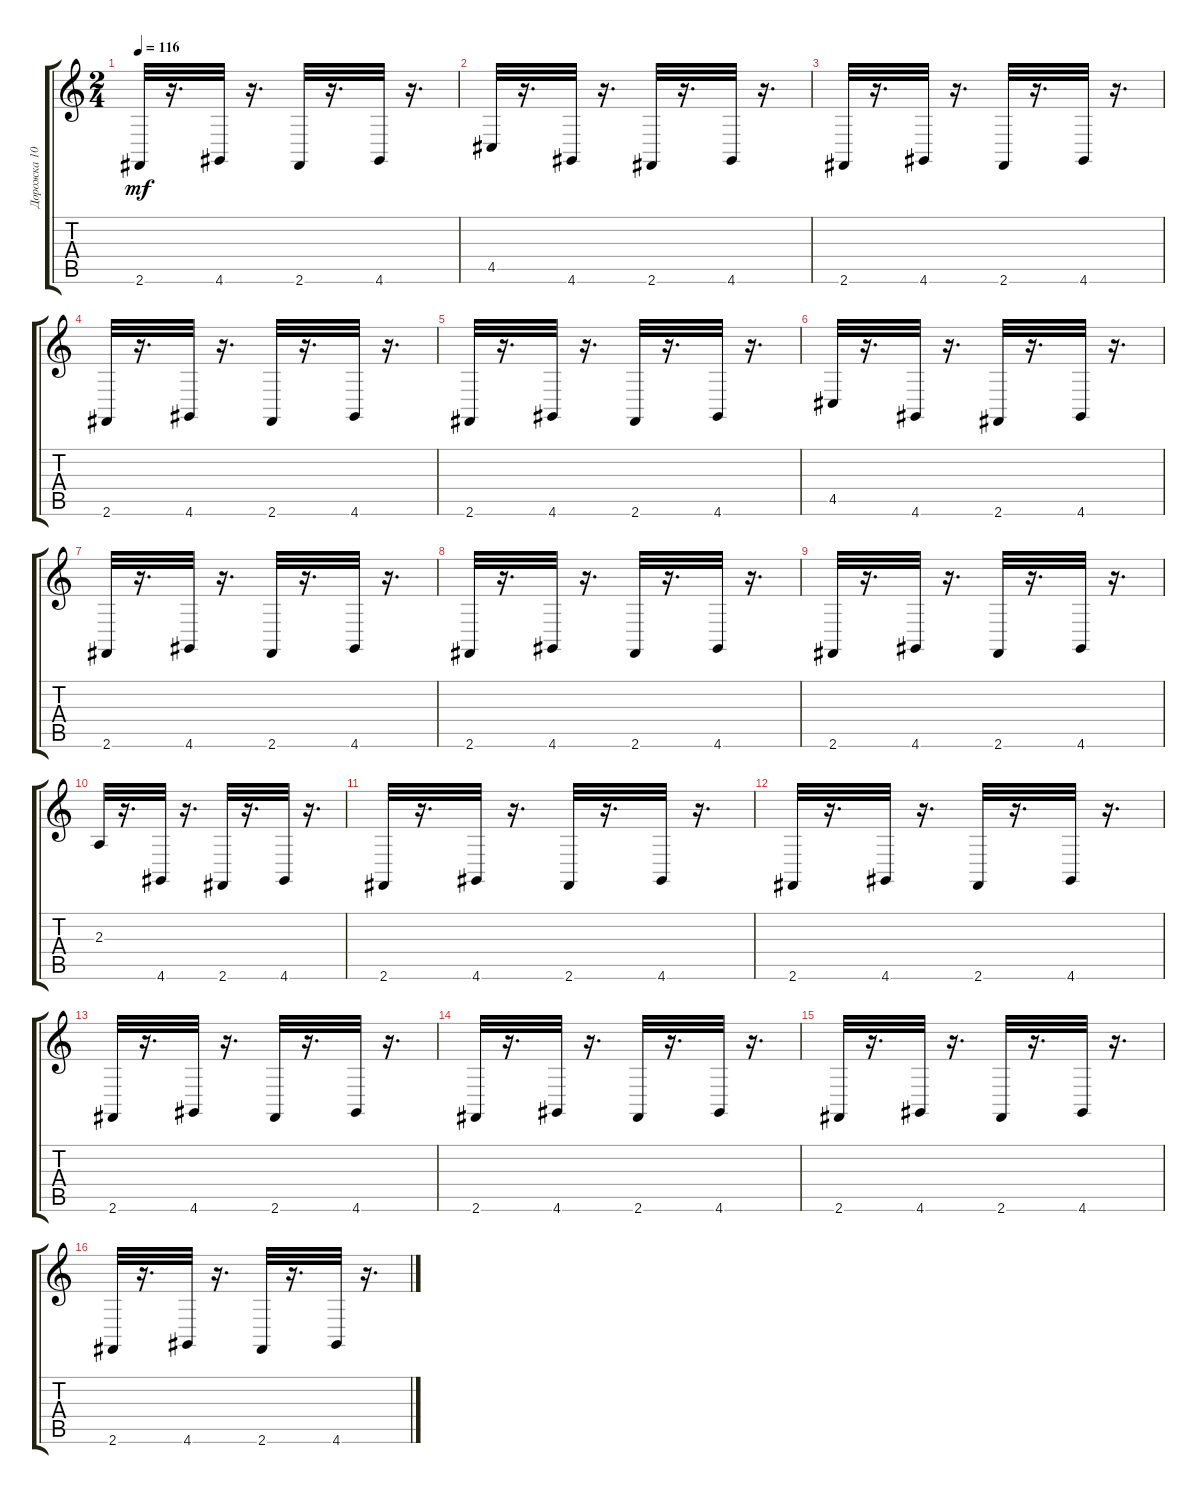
\track ("Дорожка 10" "Дорожка 10") {instrument acousticgrandpiano}
\staff {score tabs}
\tuning (E4 B3 G3 D3 A2 E2) {hide}
\ts (2 4)
\tempo 116
\clef g2
\ks c
2.6.32{dy mf} r.16{d} 4.6.32 r.16{d} 2.6.32 r.16{d} 4.6.32 r.16{d} |
4.5.32 r.16{d} 4.6.32 r.16{d} 2.6.32 r.16{d} 4.6.32 r.16{d} |
2.6.32 r.16{d} 4.6.32 r.16{d} 2.6.32 r.16{d} 4.6.32 r.16{d} |
2.6.32 r.16{d} 4.6.32 r.16{d} 2.6.32 r.16{d} 4.6.32 r.16{d} |
2.6.32 r.16{d} 4.6.32 r.16{d} 2.6.32 r.16{d} 4.6.32 r.16{d} |
4.5.32 r.16{d} 4.6.32 r.16{d} 2.6.32 r.16{d} 4.6.32 r.16{d} |
2.6.32 r.16{d} 4.6.32 r.16{d} 2.6.32 r.16{d} 4.6.32 r.16{d} |
2.6.32 r.16{d} 4.6.32 r.16{d} 2.6.32 r.16{d} 4.6.32 r.16{d} |
2.6.32 r.16{d} 4.6.32 r.16{d} 2.6.32 r.16{d} 4.6.32 r.16{d} |
2.3.32 r.16{d} 4.6.32 r.16{d} 2.6.32 r.16{d} 4.6.32 r.16{d} |
2.6.32 r.16{d} 4.6.32 r.16{d} 2.6.32 r.16{d} 4.6.32 r.16{d} |
2.6.32 r.16{d} 4.6.32 r.16{d} 2.6.32 r.16{d} 4.6.32 r.16{d} |
2.6.32 r.16{d} 4.6.32 r.16{d} 2.6.32 r.16{d} 4.6.32 r.16{d} |
2.6.32 r.16{d} 4.6.32 r.16{d} 2.6.32 r.16{d} 4.6.32 r.16{d} |
2.6.32 r.16{d} 4.6.32 r.16{d} 2.6.32 r.16{d} 4.6.32 r.16{d} |
2.6.32 r.16{d} 4.6.32 r.16{d} 2.6.32 r.16{d} 4.6.32 r.16{d}
